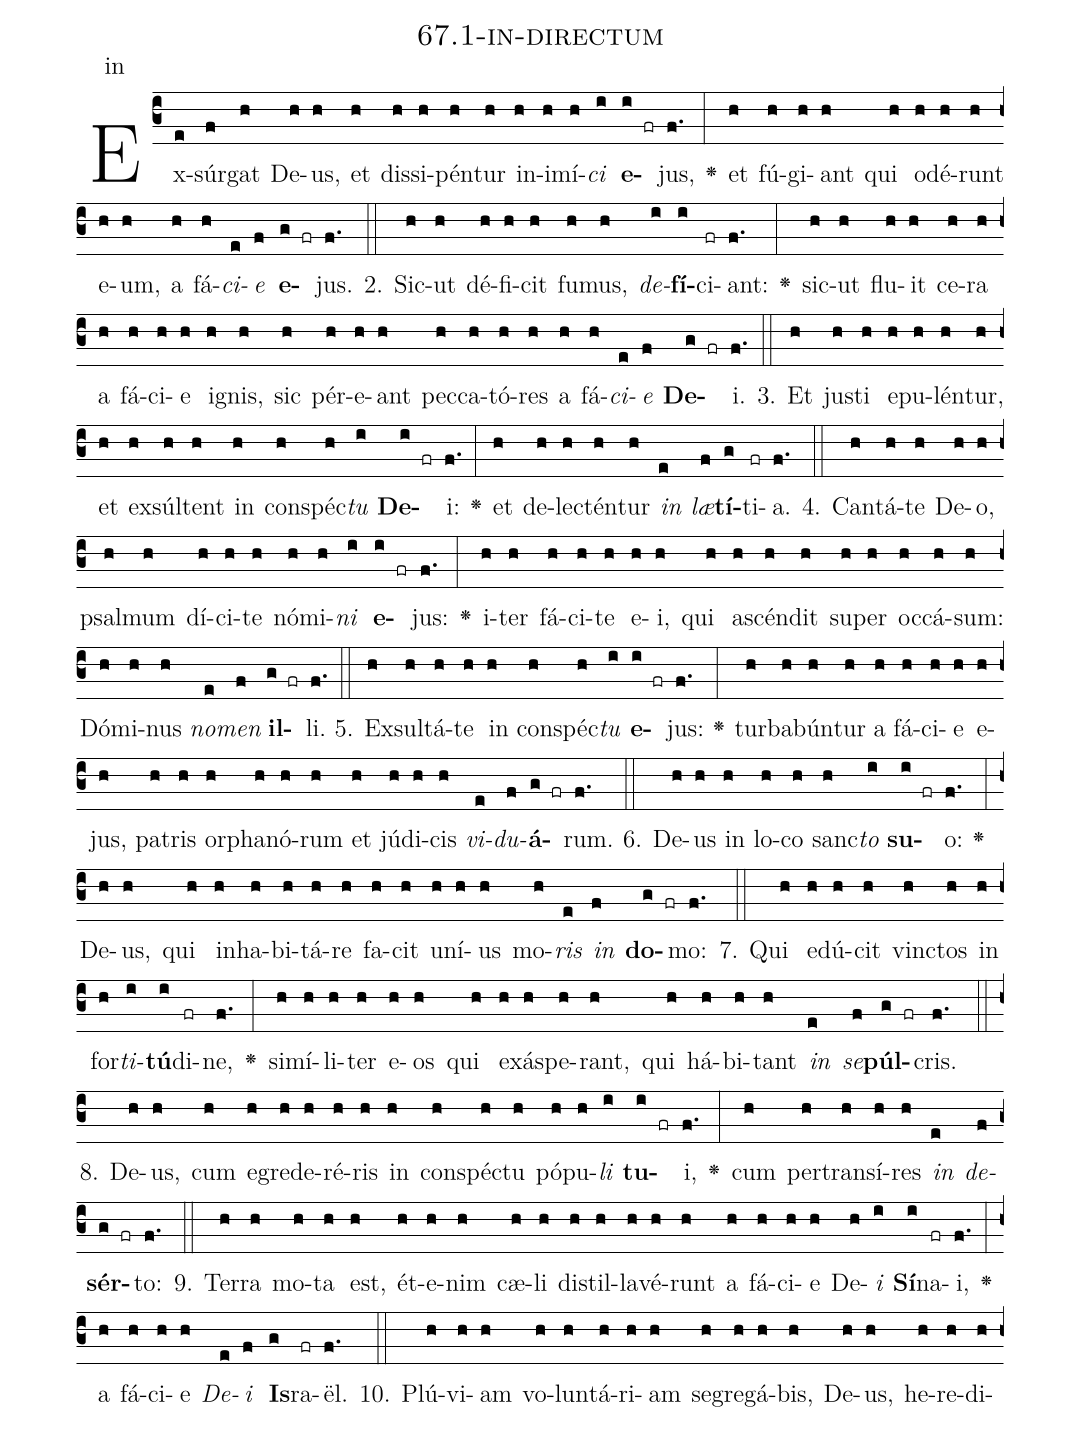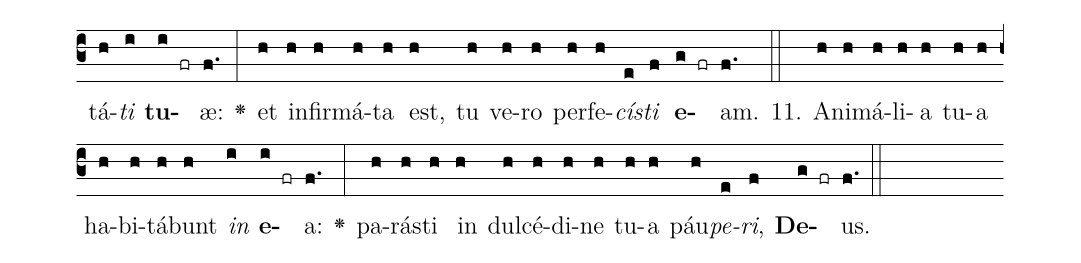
name: 67.1-in-directum;
annotation: in;
%%
(c3)Ex(e)súr(f)gat(h) De(h)us,(h) et(h) dis(h)si(h)pén(h)tur(h) in(h)i(h)mí(h)<i>ci</i>(i) <b>e</b>(i fr)jus,(f.) <v>\greheightstar</v>(:) et(h) fú(h)gi(h)ant(h) qui(h) o(h)dé(h)runt(h) e(h)um,(h) a(h) fá(h)<i>ci</i>(e)<i>e</i>(f) <b>e</b>(g fr)jus.(f.) (::)
2. Sic(h)ut(h) dé(h)fi(h)cit(h) fu(h)mus,(h) <i>de</i>(i)<b>fí</b>(i)ci(fr)ant:(f.) <v>\greheightstar</v>(:) sic(h)ut(h) flu(h)it(h) ce(h)ra(h) a(h) fá(h)ci(h)e(h) i(h)gnis,(h) sic(h) pér(h)e(h)ant(h) pec(h)ca(h)tó(h)res(h) a(h) fá(h)<i>ci</i>(e)<i>e</i>(f) <b>De</b>(g fr)i.(f.) (::)
3. Et(h) jus(h)ti(h) e(h)pu(h)lén(h)tur,(h) et(h) ex(h)súl(h)tent(h) in(h) con(h)spéc(h)<i>tu</i>(i) <b>De</b>(i fr)i:(f.) <v>\greheightstar</v>(:) et(h) de(h)lec(h)tén(h)tur(h) <i>in</i>(e) <i>læ</i>(f)<b>tí</b>(g)ti(fr)a.(f.) (::)
4. Can(h)tá(h)te(h) De(h)o,(h) psal(h)mum(h) dí(h)ci(h)te(h) nó(h)mi(h)<i>ni</i>(i) <b>e</b>(i fr)jus:(f.) <v>\greheightstar</v>(:) i(h)ter(h) fá(h)ci(h)te(h) e(h)i,(h) qui(h) a(h)scén(h)dit(h) su(h)per(h) oc(h)cá(h)sum:(h) Dó(h)mi(h)nus(h) <i>no</i>(e)<i>men</i>(f) <b>il</b>(g fr)li.(f.) (::)
5. Ex(h)sul(h)tá(h)te(h) in(h) con(h)spéc(h)<i>tu</i>(i) <b>e</b>(i fr)jus:(f.) <v>\greheightstar</v>(:) tur(h)ba(h)bún(h)tur(h) a(h) fá(h)ci(h)e(h) e(h)jus,(h) pa(h)tris(h) or(h)pha(h)nó(h)rum(h) et(h) jú(h)di(h)cis(h) <i>vi</i>(e)<i>du</i>(f)<b>á</b>(g fr)rum.(f.) (::)
6. De(h)us(h) in(h) lo(h)co(h) sanc(h)<i>to</i>(i) <b>su</b>(i fr)o:(f.) <v>\greheightstar</v>(:) De(h)us,(h) qui(h) in(h)ha(h)bi(h)tá(h)re(h) fa(h)cit(h) u(h)ní(h)us(h) mo(h)<i>ris</i>(e) <i>in</i>(f) <b>do</b>(g fr)mo:(f.) (::)
7. Qui(h) e(h)dú(h)cit(h) vinc(h)tos(h) in(h) for(h)<i>ti</i>(i)<b>tú</b>(i)di(fr)ne,(f.) <v>\greheightstar</v>(:) si(h)mí(h)li(h)ter(h) e(h)os(h) qui(h) ex(h)ás(h)pe(h)rant,(h) qui(h) há(h)bi(h)tant(h) <i>in</i>(e) <i>se</i>(f)<b>púl</b>(g fr)cris.(f.) (::)
8. De(h)us,(h) cum(h) e(h)gre(h)de(h)ré(h)ris(h) in(h) con(h)spéc(h)tu(h) pó(h)pu(h)<i>li</i>(i) <b>tu</b>(i fr)i,(f.) <v>\greheightstar</v>(:) cum(h) per(h)trans(h)í(h)res(h) <i>in</i>(e) <i>de</i>(f)<b>sér</b>(g fr)to:(f.) (::)
9. Ter(h)ra(h) mo(h)ta(h) est,(h) ét(h)e(h)nim(h) cæ(h)li(h) di(h)stil(h)la(h)vé(h)runt(h) a(h) fá(h)ci(h)e(h) De(h)<i>i</i>(i) <b>Sí</b>(i)na(fr)i,(f.) <v>\greheightstar</v>(:) a(h) fá(h)ci(h)e(h) <i>De</i>(e)<i>i</i>(f) <b>Is</b>(g)ra(fr)ël.(f.) (::)
10. Plú(h)vi(h)am(h) vo(h)lun(h)tá(h)ri(h)am(h) se(h)gre(h)gá(h)bis,(h) De(h)us,(h) he(h)re(h)di(h)tá(h)<i>ti</i>(i) <b>tu</b>(i fr)æ:(f.) <v>\greheightstar</v>(:) et(h) in(h)fir(h)má(h)ta(h) est,(h) tu(h) ve(h)ro(h) per(h)fe(h)<i>cís</i>(e)<i>ti</i>(f) <b>e</b>(g fr)am.(f.) (::)
11. A(h)ni(h)má(h)li(h)a(h) tu(h)a(h) ha(h)bi(h)tá(h)bunt(h) <i>in</i>(i) <b>e</b>(i fr)a:(f.) <v>\greheightstar</v>(:) pa(h)rás(h)ti(h) in(h) dul(h)cé(h)di(h)ne(h) tu(h)a(h) páu(h)<i>pe</i>(e)<i>ri</i>,(f) <b>De</b>(g fr)us.(f.) (::)
